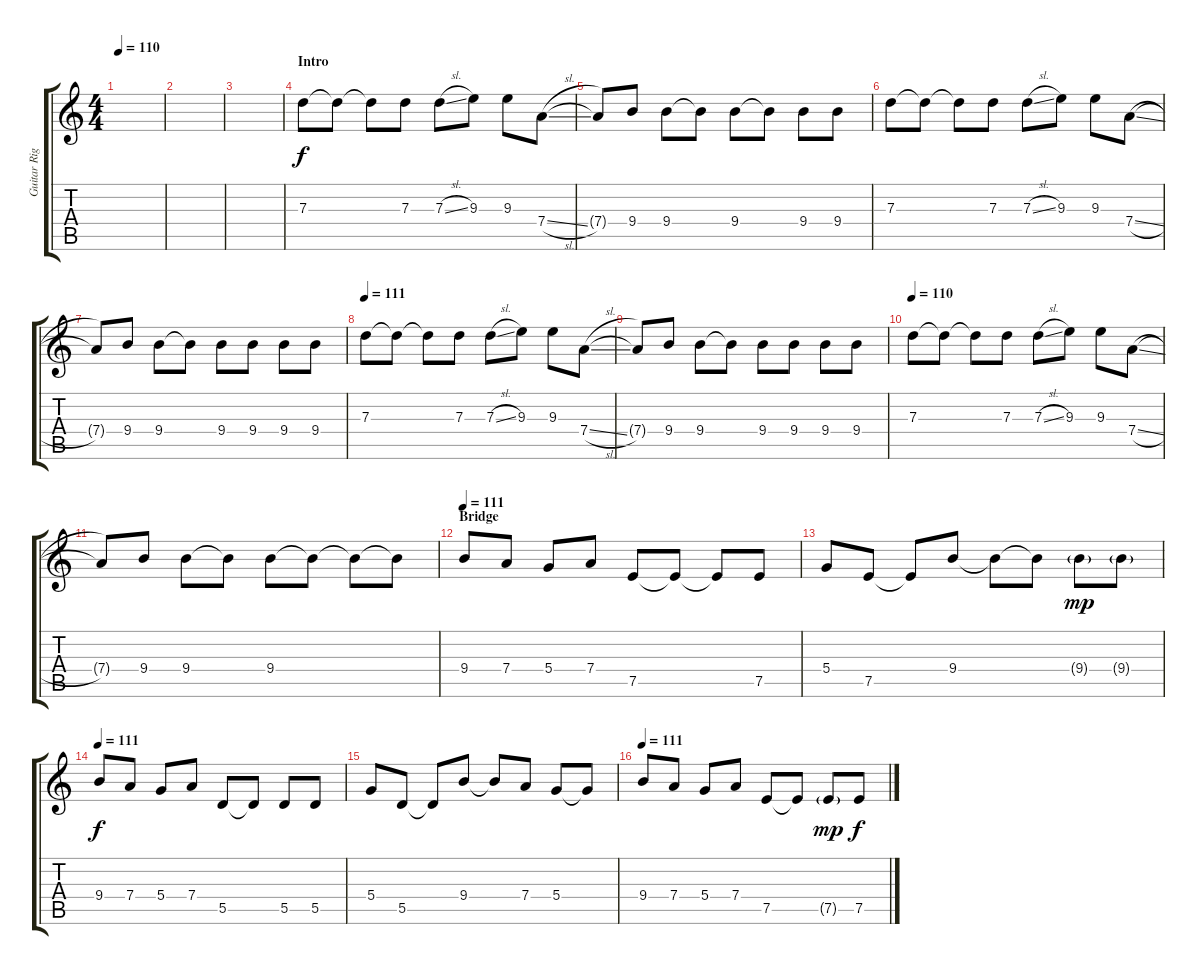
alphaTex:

\track ("Guitar Right" "Guitar Rig") {instrument acousticguitarsteel}
\staff {score tabs}
\tuning (E4 B3 G3 D3 A2 E2) {hide}
\ts (4 4)
\tempo 110
\clef g2
\ks c
|
|
|
\section ("" "Intro")
7.3.8 7.3{t}.8 7.3{t}.8 7.3.8 7.3{sl}.8 9.3.8 9.3.8 7.4{sl}.8 |
7.4{t}.8 9.4.8 9.4.8 9.4{t}.8 9.4.8 9.4{t}.8 9.4.8 9.4.8 |
7.3.8 7.3{t}.8 7.3{t}.8 7.3.8 7.3{sl}.8 9.3.8 9.3.8 7.4{sl}.8 |
7.4{t}.8 9.4.8 9.4.8 9.4{t}.8 9.4.8 9.4.8 9.4.8 9.4.8 |
\tempo 111
7.3.8 7.3{t}.8 7.3{t}.8 7.3.8 7.3{sl}.8 9.3.8 9.3.8 7.4{sl}.8 |
7.4{t}.8 9.4.8 9.4.8 9.4{t}.8 9.4.8 9.4.8 9.4.8 9.4.8 |
\tempo 110
7.3.8 7.3{t}.8 7.3{t}.8 7.3.8 7.3{sl}.8 9.3.8 9.3.8 7.4{sl}.8 |
7.4{t}.8 9.4.8 9.4.8 9.4{t}.8 9.4.8 9.4{t}.8 9.4{t}.8 9.4{t}.8 |
\section ("" "Bridge")
\tempo 111
9.4.8 7.4.8 5.4.8 7.4.8 7.5.8 7.5{t}.8 7.5{t}.8 7.5.8 |
5.4.8 7.5.8 7.5{t}.8 9.4.8 9.4{t}.8 9.4{t}.8 9.4{g}.8{dy mp} 9.4{g}.8 |
\tempo 111
9.4.8{dy f} 7.4.8 5.4.8 7.4.8 5.5.8 5.5{t}.8 5.5.8 5.5.8 |
5.4.8 5.5.8 5.5{t}.8 9.4.8 9.4{t}.8 7.4.8 5.4.8 5.4{t}.8 |
\tempo 111
9.4.8 7.4.8 5.4.8 7.4.8 7.5.8 7.5{t}.8 7.5{g}.8{dy mp} 7.5.8{dy f}
